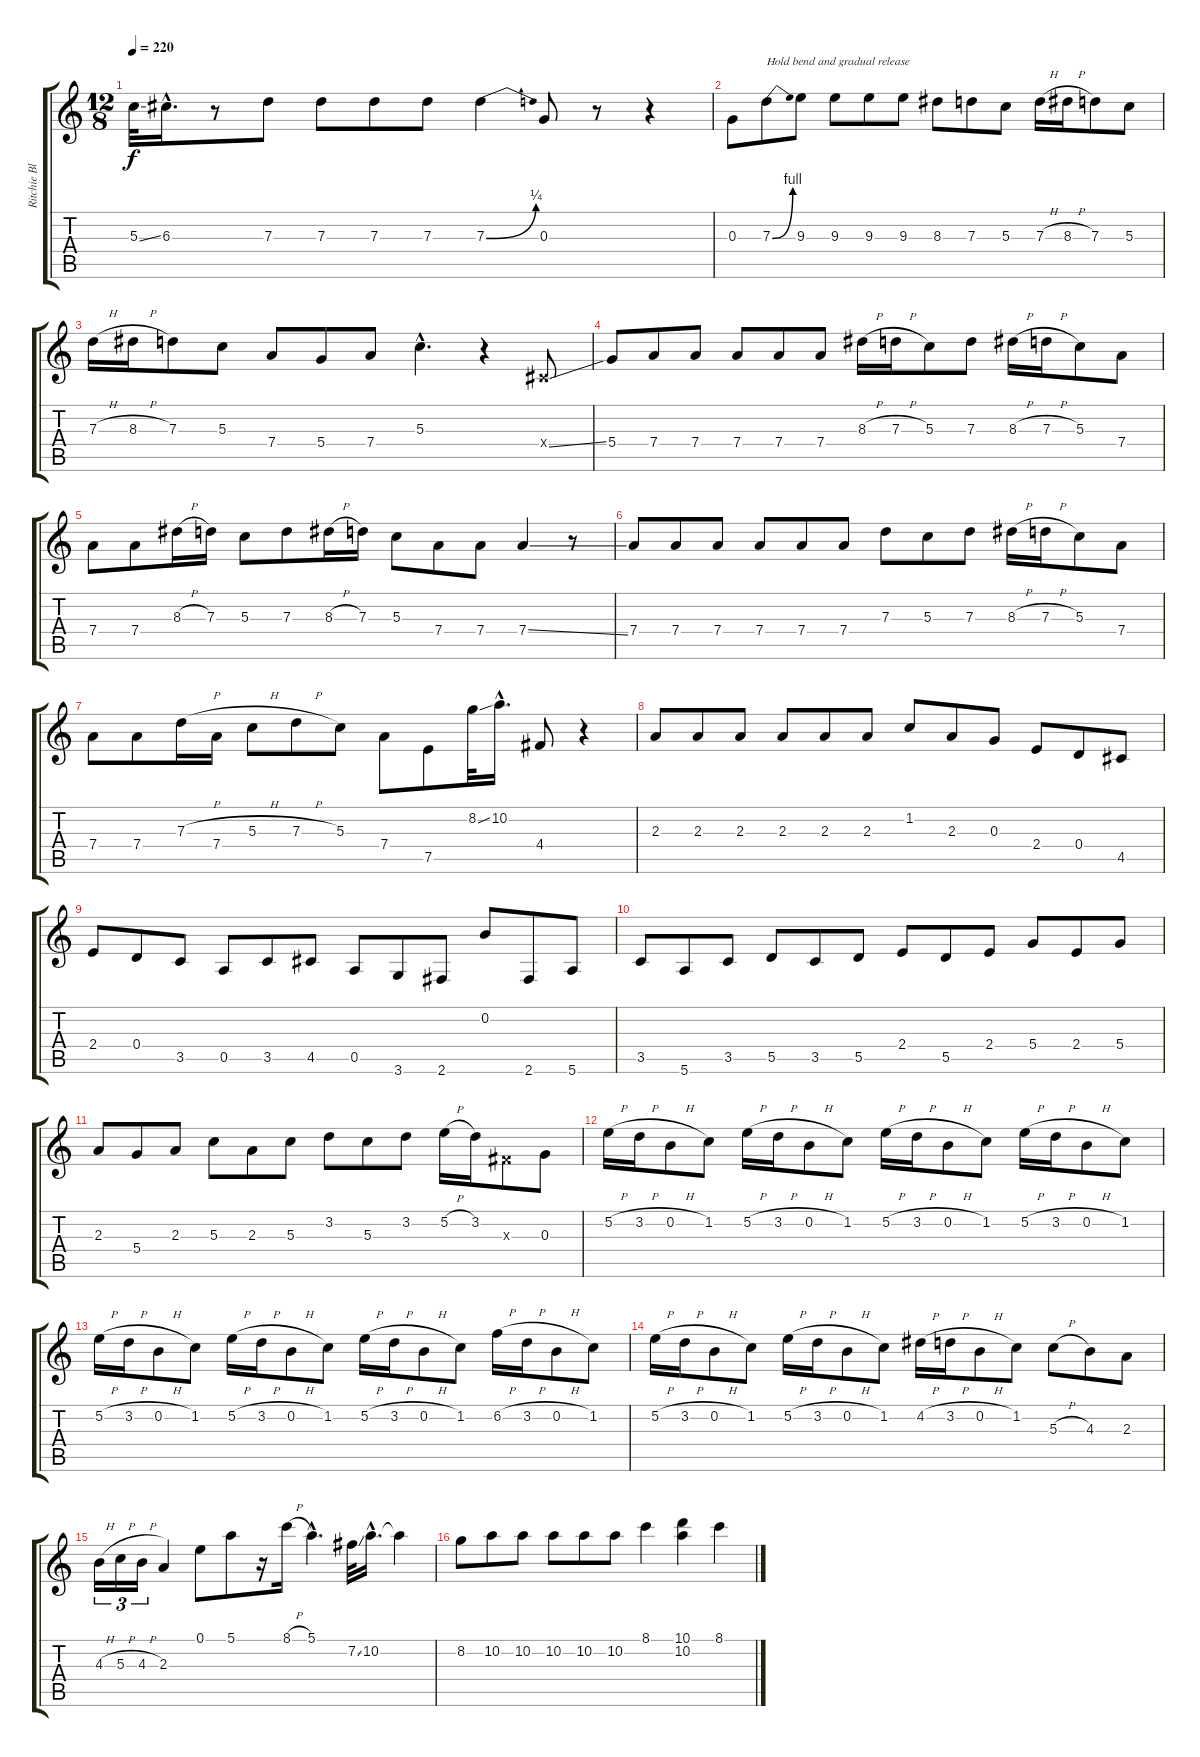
\track ("Ritchie Blackmore" "Ritchie Bl") {instrument overdrivenguitar}
\staff {score tabs}
\tuning (E4 B3 G3 D3 A2 E2) {hide}
\ts (12 8)
\tempo 220
\clef g2
\ks c
5.3{ss}.32{dy f} 6.3{hac}.16{d} r.8 7.3.8 7.3.8 7.3.8 7.3.8 7.3{be (bend 0 0 60 1)}.4 0.3.8 r.8 r.4 |
0.3.8 7.3{be (bend 0 0 60 4)}.8{txt "Hold bend and gradual release"} 9.3.8 9.3.8 9.3.8 9.3.8 8.3.8 7.3.8 5.3.8 7.3{h}.16 8.3{h}.16 7.3.8 5.3.8 |
7.3{h}.16 8.3{h}.16 7.3.8 5.3.8 7.4.8 5.4.8 7.4.8 5.3{hac}.4{d} r.4 -1.4{ss x}.8 |
5.4.8 7.4.8 7.4.8 7.4.8 7.4.8 7.4.8 8.3{h}.16 7.3{h}.16 5.3.8 7.3.8 8.3{h}.16 7.3{h}.16 5.3.8 7.4.8 |
7.4.8 7.4.8 8.3{h}.16 7.3.16 5.3.8 7.3.8 8.3{h}.16 7.3.16 5.3.8 7.4.8 7.4.8 7.4{ss}.4 r.8 |
7.4.8 7.4.8 7.4.8 7.4.8 7.4.8 7.4.8 7.3.8 5.3.8 7.3.8 8.3{h}.16 7.3{h}.16 5.3.8 7.4.8 |
7.4.8 7.4.8 7.3{h}.16 7.4.16 5.3{h}.8 7.3{h}.8 5.3.8 7.4.8 7.5.8 8.2{ss}.32 10.2{hac}.16{d} 4.4.8 r.4 |
2.3.8 2.3.8 2.3.8 2.3.8 2.3.8 2.3.8 1.2.8 2.3.8 0.3.8 2.4.8 0.4.8 4.5.8 |
2.4.8 0.4.8 3.5.8 0.5.8 3.5.8 4.5.8 0.5.8 3.6.8 2.6.8 0.2.8 2.6.8 5.6.8 |
3.5.8 5.6.8 3.5.8 5.5.8 3.5.8 5.5.8 2.4.8 5.5.8 2.4.8 5.4.8 2.4.8 5.4.8 |
2.3.8 5.4.8 2.3.8 5.3.8 2.3.8 5.3.8 3.2.8 5.3.8 3.2.8 5.2{h}.16 3.2.16 -1.3{x}.8 0.3.8 |
5.2{h}.16 3.2{h}.16 0.2{h}.8 1.2.8 5.2{h}.16 3.2{h}.16 0.2{h}.8 1.2.8 5.2{h}.16 3.2{h}.16 0.2{h}.8 1.2.8 5.2{h}.16 3.2{h}.16 0.2{h}.8 1.2.8 |
5.2{h}.16 3.2{h}.16 0.2{h}.8 1.2.8 5.2{h}.16 3.2{h}.16 0.2{h}.8 1.2.8 5.2{h}.16 3.2{h}.16 0.2{h}.8 1.2.8 6.2{h}.16 3.2{h}.16 0.2{h}.8 1.2.8 |
5.2{h}.16 3.2{h}.16 0.2{h}.8 1.2.8 5.2{h}.16 3.2{h}.16 0.2{h}.8 1.2.8 4.2{h}.16 3.2{h}.16 0.2{h}.8 1.2.8 5.3{h}.8 4.3.8 2.3.8 |
4.3{h}.16{tu (3 2)} 5.3{h}.16{tu (3 2)} 4.3{h}.16{tu (3 2)} 2.3.4 0.1.8 5.1.8 r.16 8.1{h}.16 5.1{hac}.4{d} 7.2{ss}.32 10.2{hac}.16{d} 10.2{t}.4 |
8.2.8 10.2.8 10.2.8 10.2.8 10.2.8 10.2.8 8.1.4 (10.1 10.2).4 8.1.4
